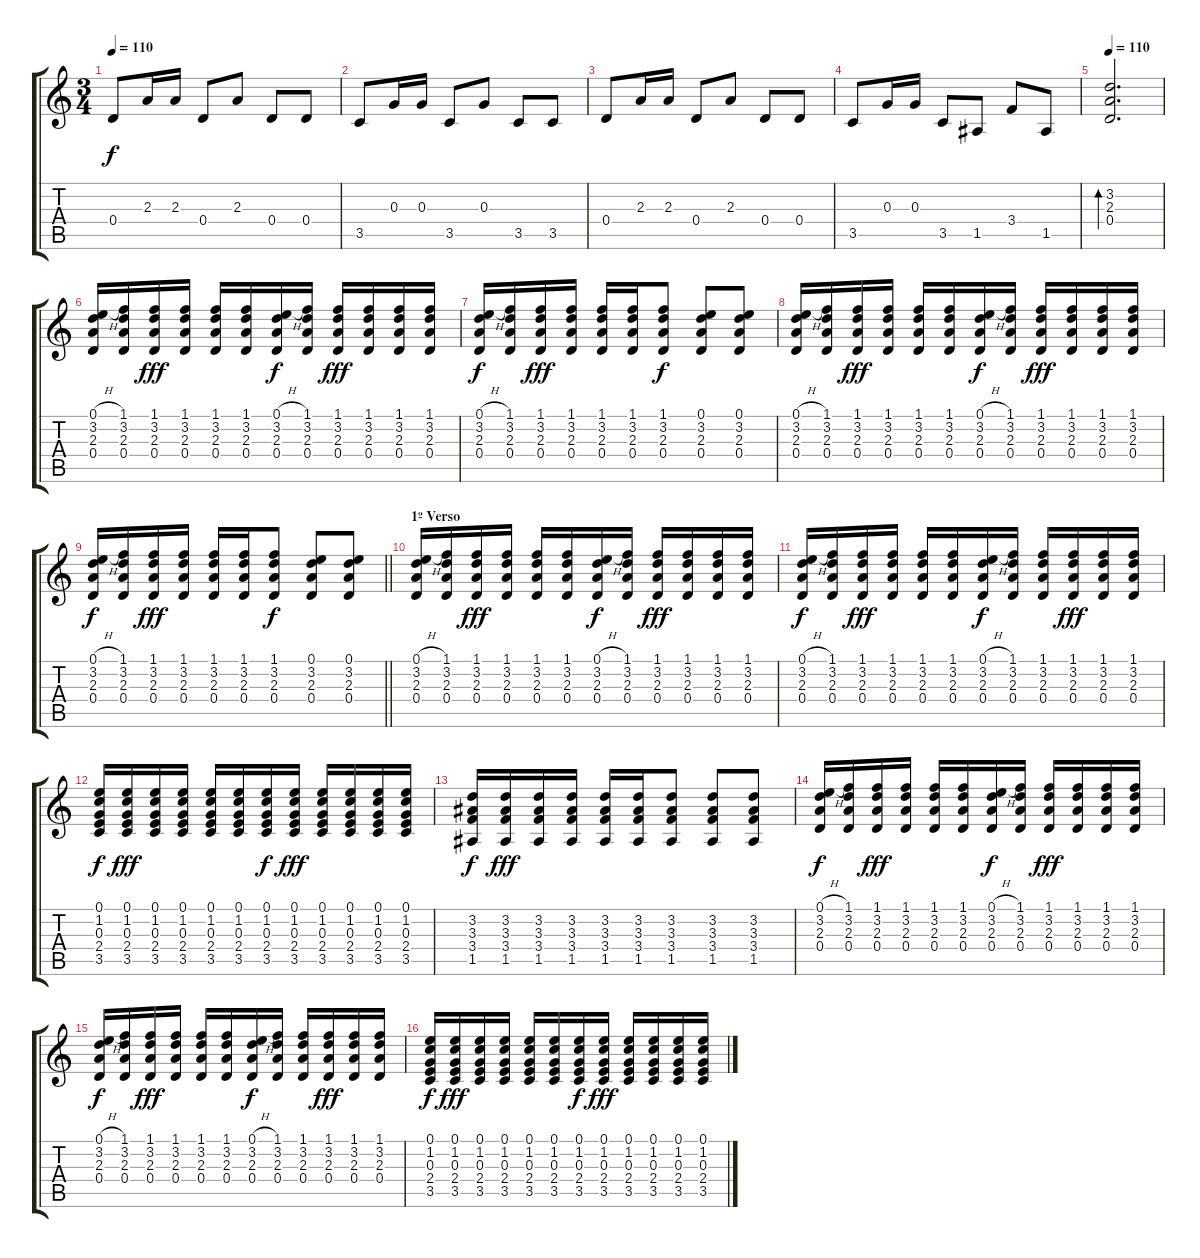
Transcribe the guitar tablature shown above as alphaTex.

\track "" {instrument acousticguitarsteel}
\staff {score tabs}
\tuning (E4 B3 G3 D3 A2 E2) {hide}
\ts (3 4)
\tempo 110
\clef g2
\ks c
0.4.8{dy f} 2.3.16 2.3.16 0.4.8 2.3.8 0.4.8 0.4.8 |
3.5.8 0.3.16 0.3.16 3.5.8 0.3.8 3.5.8 3.5.8 |
0.4.8 2.3.16 2.3.16 0.4.8 2.3.8 0.4.8 0.4.8 |
3.5.8 0.3.16 0.3.16 3.5.8 1.5.8 3.4.8 1.5.8 |
\tempo 110
(3.2 2.3 0.4).2{d bd 240} |
(0.1{h} 3.2 2.3 0.4).16 (1.1 3.2 2.3 0.4).16 (1.1 3.2 2.3 0.4).16{dy fff} (1.1 3.2 2.3 0.4).16 (1.1 3.2 2.3 0.4).16 (1.1 3.2 2.3 0.4).16 (0.1{h} 3.2 2.3 0.4).16{dy f} (1.1 3.2 2.3 0.4).16 (1.1 3.2 2.3 0.4).16{dy fff} (1.1 3.2 2.3 0.4).16 (1.1 3.2 2.3 0.4).16 (1.1 3.2 2.3 0.4).16 |
(0.1{h} 3.2 2.3 0.4).16{dy f} (1.1 3.2 2.3 0.4).16 (1.1 3.2 2.3 0.4).16{dy fff} (1.1 3.2 2.3 0.4).16 (1.1 3.2 2.3 0.4).16 (1.1 3.2 2.3 0.4).16 (1.1 3.2 2.3 0.4).8{dy f} (0.1 3.2 2.3 0.4).8 (0.1 3.2 2.3 0.4).8 |
(0.1{h} 3.2 2.3 0.4).16 (1.1 3.2 2.3 0.4).16 (1.1 3.2 2.3 0.4).16{dy fff} (1.1 3.2 2.3 0.4).16 (1.1 3.2 2.3 0.4).16 (1.1 3.2 2.3 0.4).16 (0.1{h} 3.2 2.3 0.4).16{dy f} (1.1 3.2 2.3 0.4).16 (1.1 3.2 2.3 0.4).16{dy fff} (1.1 3.2 2.3 0.4).16 (1.1 3.2 2.3 0.4).16 (1.1 3.2 2.3 0.4).16 |
\barLineRight lightlight
(0.1{h} 3.2 2.3 0.4).16{dy f} (1.1 3.2 2.3 0.4).16 (1.1 3.2 2.3 0.4).16{dy fff} (1.1 3.2 2.3 0.4).16 (1.1 3.2 2.3 0.4).16 (1.1 3.2 2.3 0.4).16 (1.1 3.2 2.3 0.4).8{dy f} (0.1 3.2 2.3 0.4).8 (0.1 3.2 2.3 0.4).8 |
\section ("" "1º Verso")
(0.1{h} 3.2 2.3 0.4).16 (1.1 3.2 2.3 0.4).16 (1.1 3.2 2.3 0.4).16{dy fff} (1.1 3.2 2.3 0.4).16 (1.1 3.2 2.3 0.4).16 (1.1 3.2 2.3 0.4).16 (0.1{h} 3.2 2.3 0.4).16{dy f} (1.1 3.2 2.3 0.4).16 (1.1 3.2 2.3 0.4).16{dy fff} (1.1 3.2 2.3 0.4).16 (1.1 3.2 2.3 0.4).16 (1.1 3.2 2.3 0.4).16 |
(0.1{h} 3.2 2.3 0.4).16{dy f} (1.1 3.2 2.3 0.4).16 (1.1 3.2 2.3 0.4).16{dy fff} (1.1 3.2 2.3 0.4).16 (1.1 3.2 2.3 0.4).16 (1.1 3.2 2.3 0.4).16 (0.1{h} 3.2 2.3 0.4).16{dy f} (1.1 3.2 2.3 0.4).16 (1.1 3.2 2.3 0.4).16 (1.1 3.2 2.3 0.4).16{dy fff} (1.1 3.2 2.3 0.4).16 (1.1 3.2 2.3 0.4).16 |
(0.1 1.2 0.3 2.4 3.5).16{dy f} (0.1 1.2 0.3 2.4 3.5).16{dy fff} (0.1 1.2 0.3 2.4 3.5).16 (0.1 1.2 0.3 2.4 3.5).16 (0.1 1.2 0.3 2.4 3.5).16 (0.1 1.2 0.3 2.4 3.5).16 (0.1 1.2 0.3 2.4 3.5).16{dy f} (0.1 1.2 0.3 2.4 3.5).16{dy fff} (0.1 1.2 0.3 2.4 3.5).16 (0.1 1.2 0.3 2.4 3.5).16 (0.1 1.2 0.3 2.4 3.5).16 (0.1 1.2 0.3 2.4 3.5).16 |
(3.2 3.3 3.4 1.5).16{dy f} (3.2 3.3 3.4 1.5).16{dy fff} (3.2 3.3 3.4 1.5).16 (3.2 3.3 3.4 1.5).16 (3.2 3.3 3.4 1.5).16 (3.2 3.3 3.4 1.5).16 (3.2 3.3 3.4 1.5).8 (3.2 3.3 3.4 1.5).8 (3.2 3.3 3.4 1.5).8 |
(0.1{h} 3.2 2.3 0.4).16{dy f} (1.1 3.2 2.3 0.4).16 (1.1 3.2 2.3 0.4).16{dy fff} (1.1 3.2 2.3 0.4).16 (1.1 3.2 2.3 0.4).16 (1.1 3.2 2.3 0.4).16 (0.1{h} 3.2 2.3 0.4).16{dy f} (1.1 3.2 2.3 0.4).16 (1.1 3.2 2.3 0.4).16{dy fff} (1.1 3.2 2.3 0.4).16 (1.1 3.2 2.3 0.4).16 (1.1 3.2 2.3 0.4).16 |
(0.1{h} 3.2 2.3 0.4).16{dy f} (1.1 3.2 2.3 0.4).16 (1.1 3.2 2.3 0.4).16{dy fff} (1.1 3.2 2.3 0.4).16 (1.1 3.2 2.3 0.4).16 (1.1 3.2 2.3 0.4).16 (0.1{h} 3.2 2.3 0.4).16{dy f} (1.1 3.2 2.3 0.4).16 (1.1 3.2 2.3 0.4).16 (1.1 3.2 2.3 0.4).16{dy fff} (1.1 3.2 2.3 0.4).16 (1.1 3.2 2.3 0.4).16 |
(0.1 1.2 0.3 2.4 3.5).16{dy f} (0.1 1.2 0.3 2.4 3.5).16{dy fff} (0.1 1.2 0.3 2.4 3.5).16 (0.1 1.2 0.3 2.4 3.5).16 (0.1 1.2 0.3 2.4 3.5).16 (0.1 1.2 0.3 2.4 3.5).16 (0.1 1.2 0.3 2.4 3.5).16{dy f} (0.1 1.2 0.3 2.4 3.5).16{dy fff} (0.1 1.2 0.3 2.4 3.5).16 (0.1 1.2 0.3 2.4 3.5).16 (0.1 1.2 0.3 2.4 3.5).16 (0.1 1.2 0.3 2.4 3.5).16
